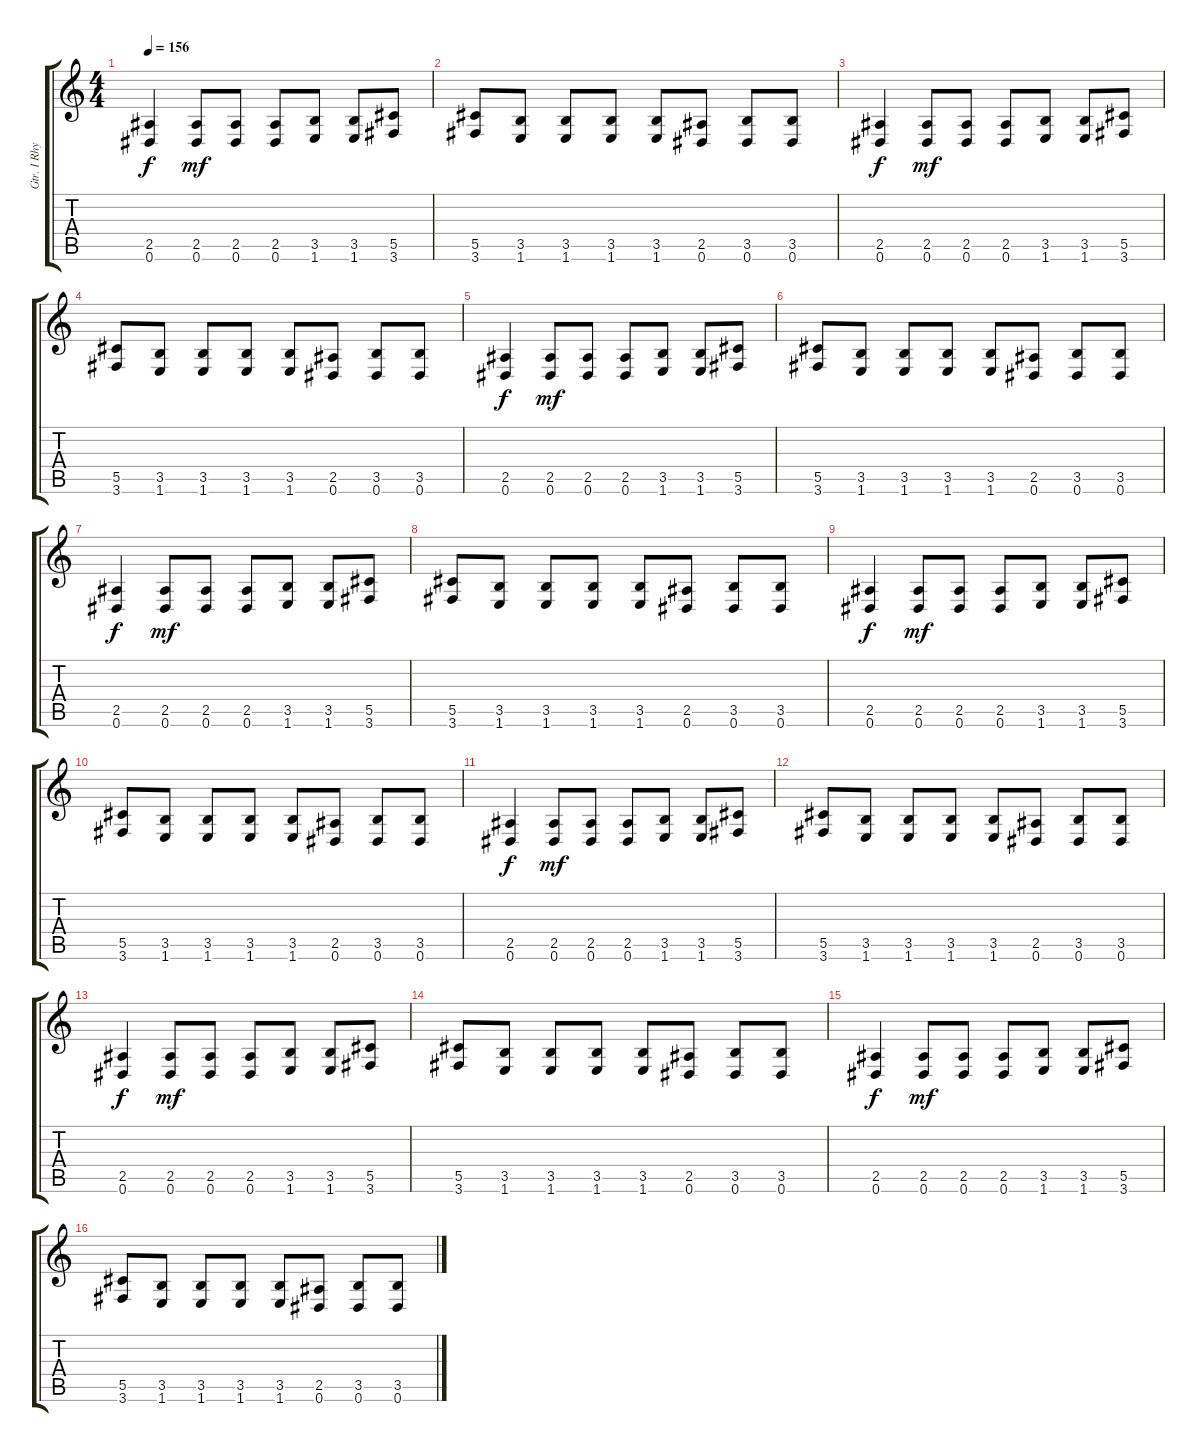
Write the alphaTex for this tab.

\track ("Gtr. I Rhytm" "Gtr. I Rhy") {instrument overdrivenguitar}
\staff {score tabs}
\tuning (Eb4 Bb3 Gb3 Db3 Ab2 Eb2) {hide}
\ts (4 4)
\tempo 156
\clef g2
\ks c
(2.5 0.6).4{dy f} (2.5 0.6).8{dy mf} (2.5 0.6).8 (2.5 0.6).8 (3.5 1.6).8 (3.5 1.6).8 (5.5 3.6).8 |
(5.5 3.6).8 (3.5 1.6).8 (3.5 1.6).8 (3.5 1.6).8 (3.5 1.6).8 (2.5 0.6).8 (3.5 0.6).8 (3.5 0.6).8 |
(2.5 0.6).4{dy f} (2.5 0.6).8{dy mf} (2.5 0.6).8 (2.5 0.6).8 (3.5 1.6).8 (3.5 1.6).8 (5.5 3.6).8 |
(5.5 3.6).8 (3.5 1.6).8 (3.5 1.6).8 (3.5 1.6).8 (3.5 1.6).8 (2.5 0.6).8 (3.5 0.6).8 (3.5 0.6).8 |
(2.5 0.6).4{dy f} (2.5 0.6).8{dy mf} (2.5 0.6).8 (2.5 0.6).8 (3.5 1.6).8 (3.5 1.6).8 (5.5 3.6).8 |
(5.5 3.6).8 (3.5 1.6).8 (3.5 1.6).8 (3.5 1.6).8 (3.5 1.6).8 (2.5 0.6).8 (3.5 0.6).8 (3.5 0.6).8 |
(2.5 0.6).4{dy f} (2.5 0.6).8{dy mf} (2.5 0.6).8 (2.5 0.6).8 (3.5 1.6).8 (3.5 1.6).8 (5.5 3.6).8 |
(5.5 3.6).8 (3.5 1.6).8 (3.5 1.6).8 (3.5 1.6).8 (3.5 1.6).8 (2.5 0.6).8 (3.5 0.6).8 (3.5 0.6).8 |
(2.5 0.6).4{dy f} (2.5 0.6).8{dy mf} (2.5 0.6).8 (2.5 0.6).8 (3.5 1.6).8 (3.5 1.6).8 (5.5 3.6).8 |
(5.5 3.6).8 (3.5 1.6).8 (3.5 1.6).8 (3.5 1.6).8 (3.5 1.6).8 (2.5 0.6).8 (3.5 0.6).8 (3.5 0.6).8 |
(2.5 0.6).4{dy f} (2.5 0.6).8{dy mf} (2.5 0.6).8 (2.5 0.6).8 (3.5 1.6).8 (3.5 1.6).8 (5.5 3.6).8 |
(5.5 3.6).8 (3.5 1.6).8 (3.5 1.6).8 (3.5 1.6).8 (3.5 1.6).8 (2.5 0.6).8 (3.5 0.6).8 (3.5 0.6).8 |
(2.5 0.6).4{dy f} (2.5 0.6).8{dy mf} (2.5 0.6).8 (2.5 0.6).8 (3.5 1.6).8 (3.5 1.6).8 (5.5 3.6).8 |
(5.5 3.6).8 (3.5 1.6).8 (3.5 1.6).8 (3.5 1.6).8 (3.5 1.6).8 (2.5 0.6).8 (3.5 0.6).8 (3.5 0.6).8 |
(2.5 0.6).4{dy f} (2.5 0.6).8{dy mf} (2.5 0.6).8 (2.5 0.6).8 (3.5 1.6).8 (3.5 1.6).8 (5.5 3.6).8 |
(5.5 3.6).8 (3.5 1.6).8 (3.5 1.6).8 (3.5 1.6).8 (3.5 1.6).8 (2.5 0.6).8 (3.5 0.6).8 (3.5 0.6).8
